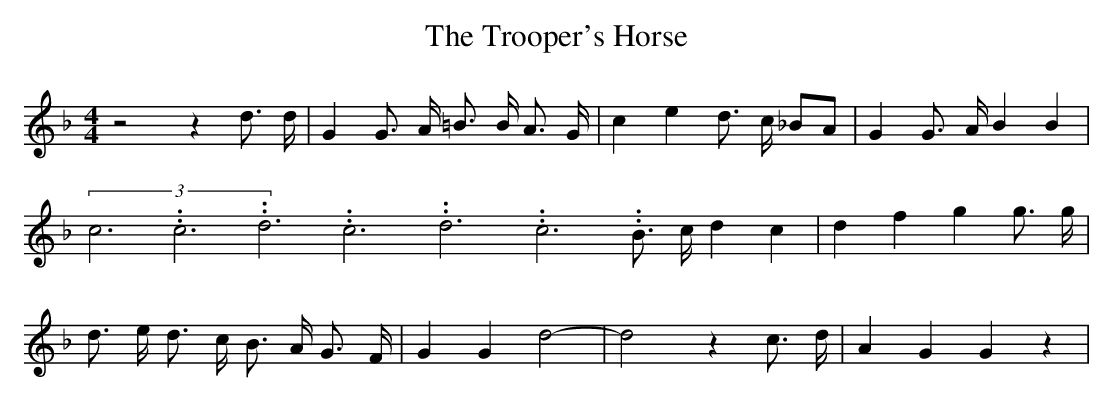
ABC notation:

X:1
T:The Trooper's Horse
M:4/4
L:1/4
K:F
 z2 z d3/4 d/4| G G3/4 A/4 =B3/4 B/4 A3/4 G/4| c e d3/4 c/4 _B/2A/2|\
 G G3/4- A/4 B B|(3c3.99999962500005/11.9999985000002c3.99999962500005/11.9999985000002d3.99999962500005/11.9999985000002c3.99999962500005/11.9999985000002d3.99999962500005/11.9999985000002c3.99999962500005/11.9999985000002 B3/4 c/4 d c|\
 d f g g3/4 g/4| d3/4- e/4 d3/4 c/4 B3/4 A/4 G3/4 F/4| G G d2-| d2 z c3/4 d/4|\
 A G G z|
